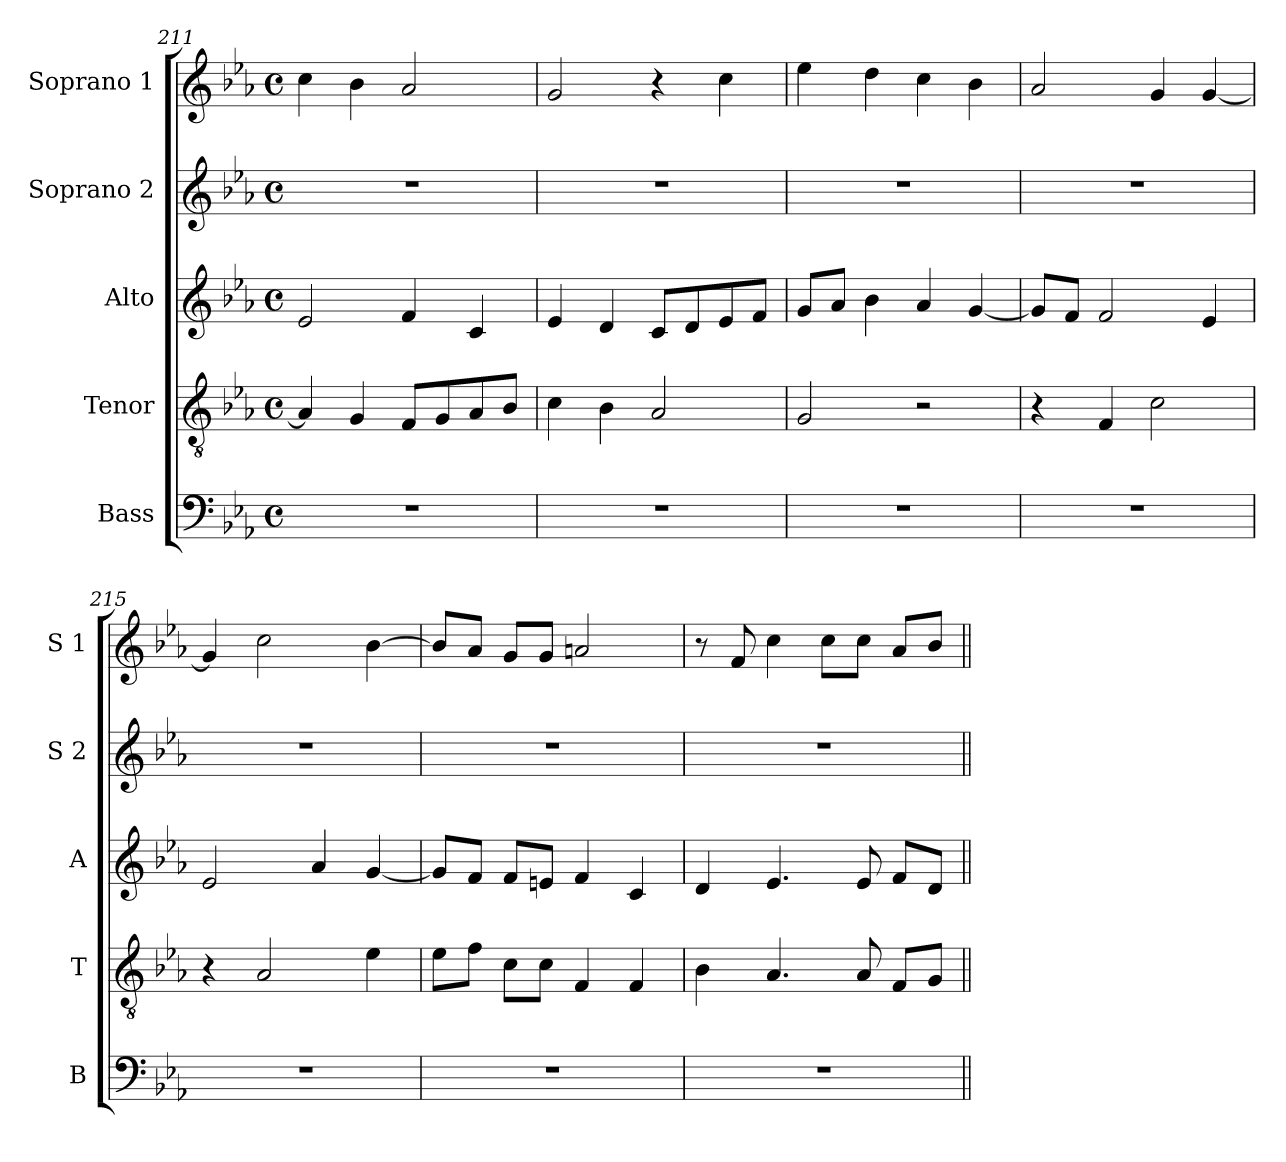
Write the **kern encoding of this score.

**kern	**kern	**kern	**kern	**kern
*part5	*part4	*part3	*part2	*part1
*staff5	*staff4	*staff3	*staff2	*staff1
*I"Bass	*I"Tenor	*I"Alto	*I"Soprano 2	*I"Soprano 1
*I'B	*I'T	*I'A	*I'S 2	*I'S 1
*clefF4	*clefGv2	*clefG2	*clefG2	*clefG2
*k[b-e-a-]	*k[b-e-a-]	*k[b-e-a-]	*k[b-e-a-]	*k[b-e-a-]
*E-:	*E-:	*E-:	*E-:	*E-:
*M4/4	*M4/4	*M4/4	*M4/4	*M4/4
*met(c)	*met(c)	*met(c)	*met(c)	*met(c)
=211	=211	=211	=211	=211
1r	4A-/]	2e-/	1r	4cc\
.	4G/	.	.	4b-\
.	8F/L	4f/	.	2a-/
.	8G/	.	.	.
.	8A-/	4c/	.	.
.	8B-/J	.	.	.
=212	=212	=212	=212	=212
1r	4c\	4e-/	1r	2g/
.	4B-\	4d/	.	.
.	2A-/	8c/L	.	4r
.	.	8d/	.	.
.	.	8e-/	.	4cc\
.	.	8f/J	.	.
!!LO:LB:g=z
=213	=213	=213	=213	=213
1r	2G/	8g/L	1r	4ee-\
.	.	8a-/J	.	.
.	.	4b-\	.	4dd\
.	2r	4a-/	.	4cc\
.	.	[<4g/	.	4b-\
=214	=214	=214	=214	=214
1r	4r	8g/L]	1r	2a-/
.	.	8f/J	.	.
.	4F/	2f/	.	.
.	2c\	.	.	4g/
.	.	4e-/	.	[<4g/
=215	=215	=215	=215	=215
1r	4r	2e-/	1r	4g/]
.	2A-/	.	.	2cc\
.	.	4a-/	.	.
.	4e-\	[<4g/	.	[>4b-\
=216	=216	=216	=216	=216
1r	8e-\L	8g/L]	1r	8b-/L]
.	8f\J	8f/J	.	8a-/J
.	8c\L	8f/L	.	8g/L
.	8c\J	8en/J	.	8g/J
.	4F/	4f/	.	2an/
.	4F/	4c/	.	.
=217	=217	=217	=217	=217
1r	4B-\	4d/	1r	8r
.	.	.	.	8f/
.	4.A-/	4.e-/	.	4cc\
.	.	.	.	8cc\L
.	8A-/	8e-/	.	8cc\J
.	8F/L	8f/L	.	8a-/L
.	8G/J	8d/J	.	8b-/J
=||	=||	=||	=||	=||
*-	*-	*-	*-	*-
